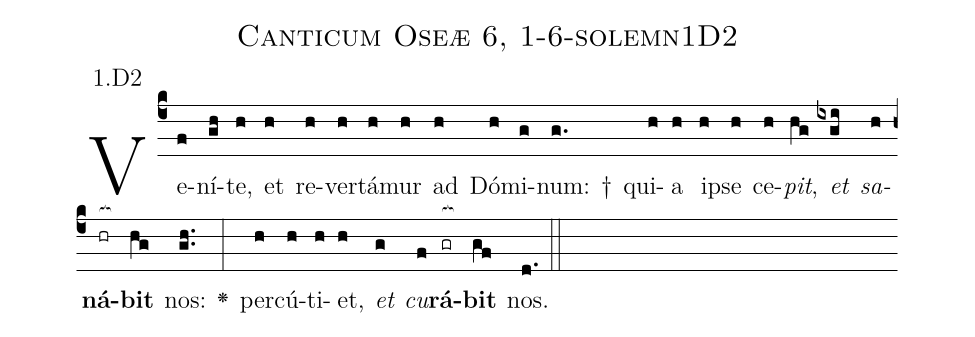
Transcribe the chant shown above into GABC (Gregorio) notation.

name: Canticum Oseæ 6, 1-6-solemn1D2;
annotation: 1.D2;
%%
(c4)Ve(f)ní(gh)te,(h) et(h) re(h)ver(h)tá(h)mur(h) ad(h) Dó(h)mi(g)num: †(g.) qui(h)a(h) i(h)pse(h) ce(h)<i>pit</i>,(hg) <i>et</i>(ixgi) <i>sa</i>(h)<b>ná</b>(hr[ocb:1{])<b>bit</b>(hg[ocb:0}]) nos:(gh..) <v>\greheightstar</v>(:) per(h)cú(h)ti(h)et,(h) <i>et</i>(g) <i>cu</i>(f)<b>rá</b>(gr[ocb:1{])<b>bit</b>(gf[ocb:0}]) nos.(d.) (::)


%E(h) u(h) o(g) u(f) a(gf) e.(d.) (::)
